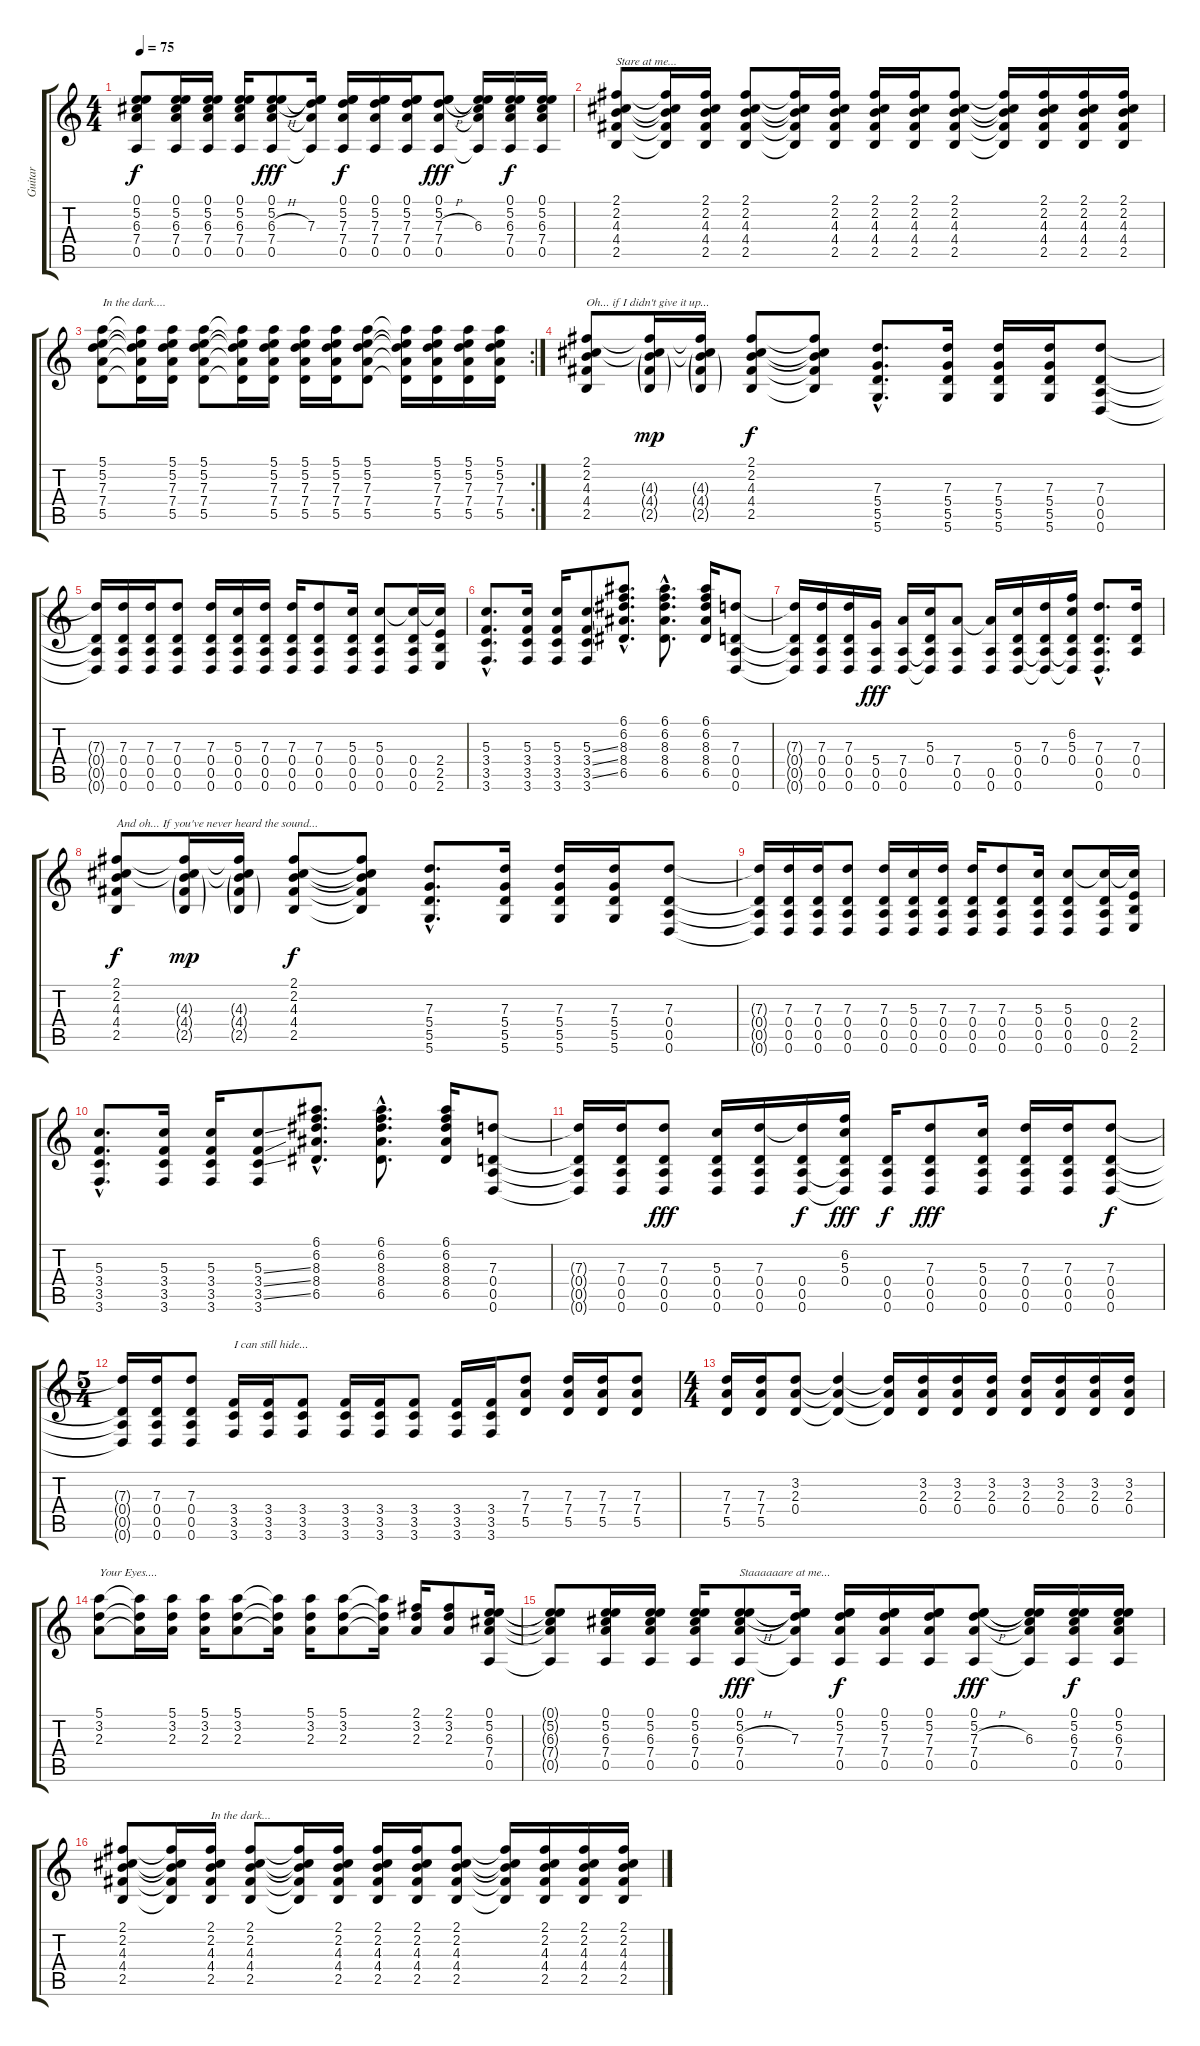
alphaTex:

\track ("Guitar" "Guitar") {instrument electricguitarjazz}
\staff {score tabs}
\tuning (E4 B3 G3 D3 A2 D2) {hide}
\ts (4 4)
\tempo 75
\clef g2
\ks c
(0.1{t} 5.2{t} 6.3{t} 7.4{t} 0.5{t}).8{dy f} (0.1 5.2 6.3 7.4 0.5).16 (0.1 5.2 6.3 7.4 0.5).16 (0.1 5.2 6.3 7.4 0.5).16 (0.1 5.2 6.3{h} 7.4 0.5).8{dy fff} (0.1{t} 5.2{t} 7.3 7.4{t} 0.5{t}).16 (0.1 5.2 7.3 7.4 0.5).16{dy f} (0.1 5.2 7.3 7.4 0.5).16 (0.1 5.2 7.3 7.4 0.5).16 (0.1 5.2 7.3{h} 7.4 0.5).8{dy fff} (0.1{t} 5.2{t} 6.3 7.4{t} 0.5{t}).16 (0.1 5.2 6.3 7.4 0.5).16{dy f} (0.1 5.2 6.3 7.4 0.5).16 |
(2.1 2.2 4.3 4.4 2.5).8{txt "Stare at me..."} (2.1{t} 2.2{t} 4.3{t} 4.4{t} 2.5{t}).16 (2.1 2.2 4.3 4.4 2.5).16 (2.1 2.2 4.3 4.4 2.5).8 (2.1{t} 2.2{t} 4.3{t} 4.4{t} 2.5{t}).16 (2.1 2.2 4.3 4.4 2.5).16 (2.1 2.2 4.3 4.4 2.5).16 (2.1 2.2 4.3 4.4 2.5).16 (2.1 2.2 4.3 4.4 2.5).8 (2.1{t} 2.2{t} 4.3{t} 4.4{t} 2.5{t}).16 (2.1 2.2 4.3 4.4 2.5).16 (2.1 2.2 4.3 4.4 2.5).16 (2.1 2.2 4.3 4.4 2.5).16 |
\rc 2
(5.1 5.2 7.3 7.4 5.5).8{txt "In the dark...."} (5.1{t} 5.2{t} 7.3{t} 7.4{t} 5.5{t}).16 (5.1 5.2 7.3 7.4 5.5).16 (5.1 5.2 7.3 7.4 5.5).8 (5.1{t} 5.2{t} 7.3{t} 7.4{t} 5.5{t}).16 (5.1 5.2 7.3 7.4 5.5).16 (5.1 5.2 7.3 7.4 5.5).16 (5.1 5.2 7.3 7.4 5.5).16 (5.1 5.2 7.3 7.4 5.5).8 (5.1{t} 5.2{t} 7.3{t} 7.4{t} 5.5{t}).16 (5.1 5.2 7.3 7.4 5.5).16 (5.1 5.2 7.3 7.4 5.5).16 (5.1 5.2 7.3 7.4 5.5).16 |
(2.1 2.2 4.3 4.4 2.5).8{txt "Oh... if I didn't give it up..." volume 16 instrument electricguitarjazz} (2.1{t} 2.2{t} 4.3{g} 4.4{g} 2.5{g}).16{dy mp} (2.1{t} 2.2{t} 4.3{g} 4.4{g} 2.5{g}).16 (2.1 2.2 4.3 4.4 2.5).8{dy f} (2.1{t} 2.2{t} 4.3{t} 4.4{t} 2.5{t}).8 (7.3{hac} 5.4{hac} 5.5{hac} 5.6{hac}).8{d} (7.3 5.4 5.5 5.6).16 (7.3 5.4 5.5 5.6).16 (7.3 5.4 5.5 5.6).16 (7.3 0.4 0.5 0.6).8 |
(7.3{t} 0.4{t} 0.5{t} 0.6{t}).16 (7.3 0.4 0.5 0.6).16 (7.3 0.4 0.5 0.6).16 (7.3 0.4 0.5 0.6).8 (7.3 0.4 0.5 0.6).16 (5.3 0.4 0.5 0.6).16 (7.3 0.4 0.5 0.6).16 (7.3 0.4 0.5 0.6).16 (7.3 0.4 0.5 0.6).8 (5.3 0.4 0.5 0.6).16 (5.3 0.4 0.5 0.6).8 (5.3{t} 0.4 0.5 0.6).16 (5.3{t} 2.4 2.5 2.6).16 |
(5.3{hac} 3.4{hac} 3.5{hac} 3.6{hac}).8{d} (5.3 3.4 3.5 3.6).16 (5.3 3.4 3.5 3.6).16 (5.3{ss} 3.4{ss} 3.5{ss} 3.6).8 (6.1{hac} 6.2{hac} 8.3{hac} 8.4{hac} 6.5{hac}).8{d} (6.1{hac} 6.2{hac} 8.3{hac} 8.4{hac} 6.5{hac}).8{d} (6.1 6.2 8.3 8.4 6.5).16 (7.3 0.4 0.5 0.6).8 |
(7.3{t} 0.4{t} 0.5{t} 0.6{t}).16 (7.3 0.4 0.5 0.6).16 (7.3 0.4 0.5 0.6).16 (5.4 0.5 0.6).16{dy fff} (7.4 0.5 0.6).16 (5.3 0.4 0.5{t} 0.6{t}).16 (7.4 0.5 0.6).8 (7.4{t} 0.5 0.6).16 (5.3 0.4 0.5 0.6).16 (7.3 0.4 0.5{t} 0.6{t}).16 (6.2 5.3 0.4 0.5{t} 0.6{t}).16 (7.3{hac} 0.4{hac} 0.5{hac} 0.6{hac}).8{d} (7.3 0.4 0.5).16 |
(2.1 2.2 4.3 4.4 2.5).8{txt "And oh... If you've never heard the sound..." dy f} (2.1{t} 2.2{t} 4.3{g} 4.4{g} 2.5{g}).16{dy mp} (2.1{t} 2.2{t} 4.3{g} 4.4{g} 2.5{g}).16 (2.1 2.2 4.3 4.4 2.5).8{dy f} (2.1{t} 2.2{t} 4.3{t} 4.4{t} 2.5{t}).8 (7.3{hac} 5.4{hac} 5.5{hac} 5.6{hac}).8{d} (7.3 5.4 5.5 5.6).16 (7.3 5.4 5.5 5.6).16 (7.3 5.4 5.5 5.6).16 (7.3 0.4 0.5 0.6).8 |
(7.3{t} 0.4{t} 0.5{t} 0.6{t}).16 (7.3 0.4 0.5 0.6).16 (7.3 0.4 0.5 0.6).16 (7.3 0.4 0.5 0.6).8 (7.3 0.4 0.5 0.6).16 (5.3 0.4 0.5 0.6).16 (7.3 0.4 0.5 0.6).16 (7.3 0.4 0.5 0.6).16 (7.3 0.4 0.5 0.6).8 (5.3 0.4 0.5 0.6).16 (5.3 0.4 0.5 0.6).8 (5.3{t} 0.4 0.5 0.6).16 (5.3{t} 2.4 2.5 2.6).16 |
(5.3{hac} 3.4{hac} 3.5{hac} 3.6{hac}).8{d} (5.3 3.4 3.5 3.6).16 (5.3 3.4 3.5 3.6).16 (5.3{ss} 3.4{ss} 3.5{ss} 3.6).8 (6.1{hac} 6.2{hac} 8.3{hac} 8.4{hac} 6.5{hac}).8{d} (6.1{hac} 6.2{hac} 8.3{hac} 8.4{hac} 6.5{hac}).8{d} (6.1 6.2 8.3 8.4 6.5).16 (7.3 0.4 0.5 0.6).8 |
(7.3{t} 0.4{t} 0.5{t} 0.6{t}).16 (7.3 0.4 0.5 0.6).16 (7.3 0.4 0.5 0.6).8{dy fff} (5.3 0.4 0.5 0.6).16 (7.3 0.4 0.5 0.6).16 (7.3{t} 0.4 0.5 0.6).16{dy f} (6.2 5.3 0.4 0.5{t} 0.6{t}).16{dy fff} (0.4 0.5 0.6).16{dy f} (7.3 0.4 0.5 0.6).8{dy fff} (5.3 0.4 0.5 0.6).16 (7.3 0.4 0.5 0.6).16 (7.3 0.4 0.5 0.6).16 (7.3 0.4 0.5 0.6).8{dy f} |
\ts (5 4)
(7.3{t} 0.4{t} 0.5{t} 0.6{t}).16 (7.3 0.4 0.5 0.6).16 (7.3 0.4 0.5 0.6).8 (3.4 3.5 3.6).16{txt "I can still hide..." instrument overdrivenguitar} (3.4 3.5 3.6).16 (3.4 3.5 3.6).8 (3.4 3.5 3.6).16 (3.4 3.5 3.6).16 (3.4 3.5 3.6).8 (3.4 3.5 3.6).16 (3.4 3.5 3.6).16 (7.3 7.4 5.5).8 (7.3 7.4 5.5).16 (7.3 7.4 5.5).16 (7.3 7.4 5.5).8 |
\ts (4 4)
(7.3 7.4 5.5).16 (7.3 7.4 5.5).16 (3.2 2.3 0.4).8 (3.2{t} 2.3{t} 0.4{t}).4 (3.2{t} 2.3{t} 0.4{t}).16 (3.2 2.3 0.4).16 (3.2 2.3 0.4).16 (3.2 2.3 0.4).16 (3.2 2.3 0.4).16 (3.2 2.3 0.4).16 (3.2 2.3 0.4).16 (3.2 2.3 0.4).16 |
(5.1 3.2 2.3).8{txt "Your Eyes.... " instrument overdrivenguitar} (5.1{t} 3.2{t} 2.3{t}).16 (5.1 3.2 2.3).16 (5.1 3.2 2.3).16 (5.1 3.2 2.3).8 (5.1{t} 3.2{t} 2.3{t}).16 (5.1 3.2 2.3).16 (5.1 3.2 2.3).8 (5.1{t} 3.2{t} 2.3{t}).16 (2.1 3.2 2.3).16 (2.1 3.2 2.3).8 (0.1 5.2 6.3 7.4 0.5).16 |
(0.1{t} 5.2{t} 6.3{t} 7.4{t} 0.5{t}).8 (0.1 5.2 6.3 7.4 0.5).16 (0.1 5.2 6.3 7.4 0.5).16 (0.1 5.2 6.3 7.4 0.5).16 (0.1 5.2 6.3{h} 7.4 0.5).8{txt "Staaaaaare at me..." dy fff} (0.1{t} 5.2{t} 7.3 7.4{t} 0.5{t}).16 (0.1 5.2 7.3 7.4 0.5).16{dy f} (0.1 5.2 7.3 7.4 0.5).16 (0.1 5.2 7.3 7.4 0.5).16 (0.1 5.2 7.3{h} 7.4 0.5).8{dy fff} (0.1{t} 5.2{t} 6.3 7.4{t} 0.5{t}).16 (0.1 5.2 6.3 7.4 0.5).16{dy f} (0.1 5.2 6.3 7.4 0.5).16 |
(2.1 2.2 4.3 4.4 2.5).8 (2.1{t} 2.2{t} 4.3{t} 4.4{t} 2.5{t}).16 (2.1 2.2 4.3 4.4 2.5).16{txt "In the dark... "} (2.1 2.2 4.3 4.4 2.5).8 (2.1{t} 2.2{t} 4.3{t} 4.4{t} 2.5{t}).16 (2.1 2.2 4.3 4.4 2.5).16 (2.1 2.2 4.3 4.4 2.5).16 (2.1 2.2 4.3 4.4 2.5).16 (2.1 2.2 4.3 4.4 2.5).8 (2.1{t} 2.2{t} 4.3{t} 4.4{t} 2.5{t}).16 (2.1 2.2 4.3 4.4 2.5).16 (2.1 2.2 4.3 4.4 2.5).16 (2.1 2.2 4.3 4.4 2.5).16
